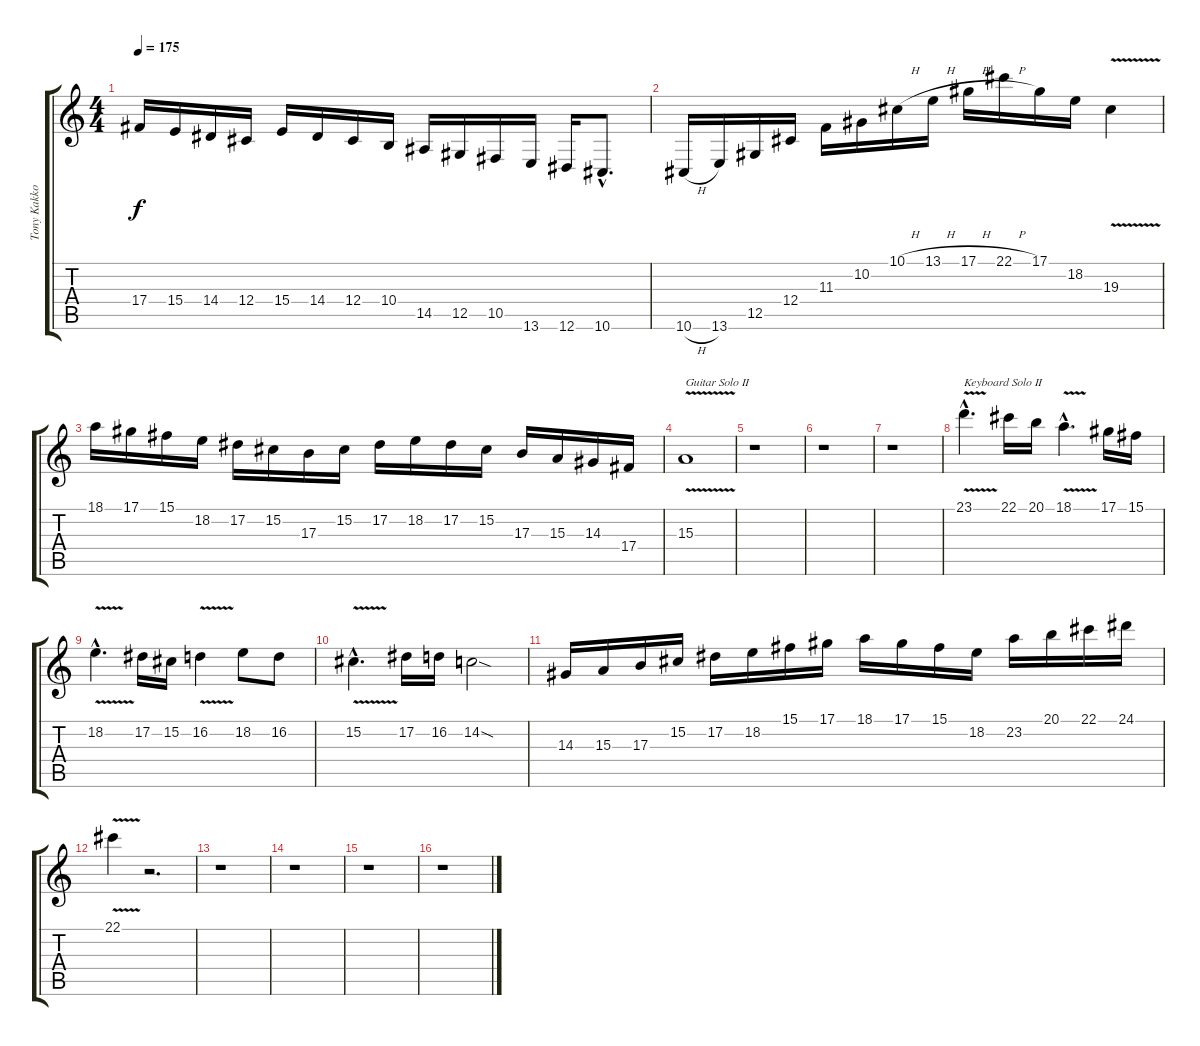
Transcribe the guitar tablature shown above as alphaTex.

\track ("Tony Kakko" "Tony Kakko") {instrument harpsichord}
\staff {score tabs}
\tuning (Eb4 Bb3 Gb3 Db3 Ab2 Eb2) {hide}
\ts (4 4)
\tempo 175
\clef g2
\ks c
17.4.16{dy f} 15.4.16 14.4.16 12.4.16 15.4.16 14.4.16 12.4.16 10.4.16 14.5.16 12.5.16 10.5.16 13.6.16 12.6.16 10.6{hac}.8{d} |
10.6{h}.16 13.6.16 12.5.16 12.4.16 11.3.16 10.2.16 10.1{h}.16 13.1{h}.16 17.1{h}.16 22.1{h}.16 17.1.16 18.2.16 19.3{v}.4 |
18.1.16 17.1.16 15.1.16 18.2.16 17.2.16 15.2.16 17.3.16 15.2.16 17.2.16 18.2.16 17.2.16 15.2.16 17.3.16 15.3.16 14.3.16 17.4.16 |
15.3{v}.1{txt "Guitar Solo II"} |
r.1 |
r.1 |
r.1 |
23.1{v hac}.4{d txt "Keyboard Solo II" volume 16 instrument lead2sawtooth} 22.1.16 20.1.16 18.1{v hac}.4{d} 17.1.16 15.1.16 |
18.2{v hac}.4{d} 17.2.16 15.2.16 16.2{v}.4 18.2.8 16.2.8 |
15.2{v hac}.4{d} 17.2.16 16.2.16 14.2{sod}.2 |
14.3.16 15.3.16 17.3.16 15.2.16 17.2.16 18.2.16 15.1.16 17.1.16 18.1.16 17.1.16 15.1.16 18.2.16 23.2.16 20.1.16 22.1.16 24.1.16 |
22.1{v}.4 r.2{d} |
r.1{volume 14 instrument harpsichord} |
r.1 |
r.1 |
r.1
